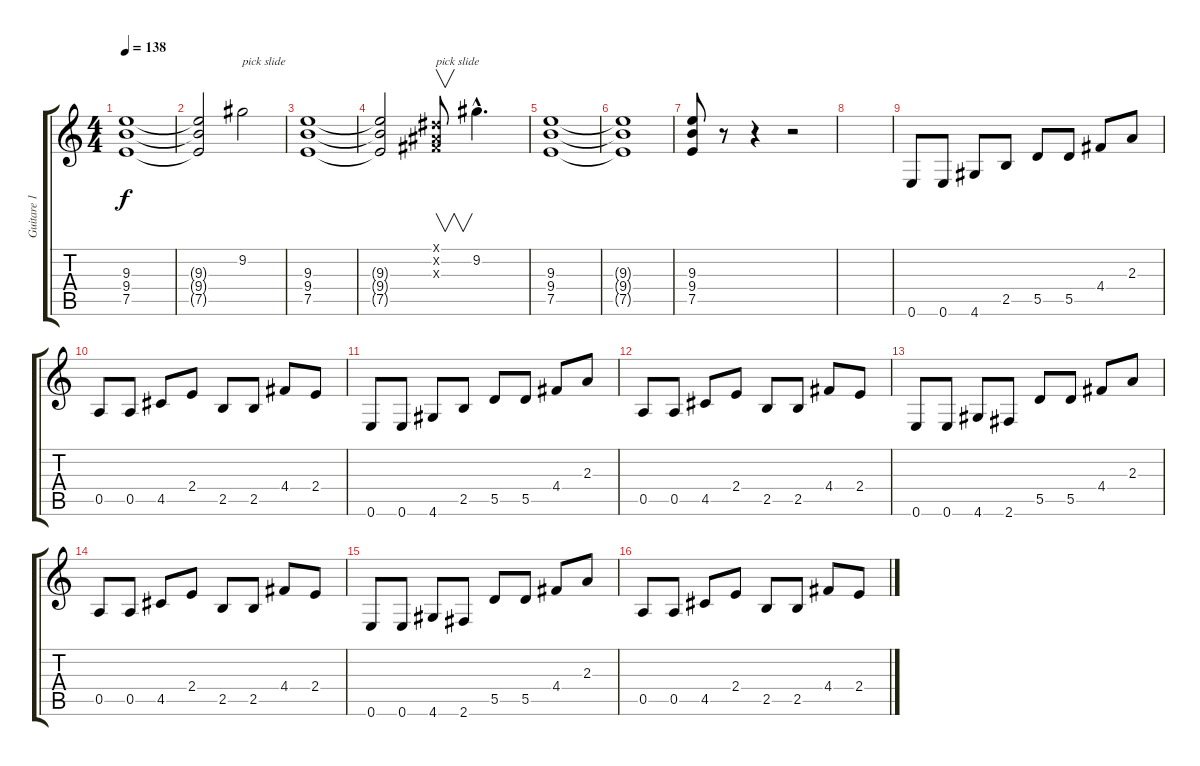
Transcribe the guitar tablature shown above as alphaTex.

\track ("Guitare 1" "Guitare 1") {instrument distortionguitar}
\staff {score tabs}
\tuning (E4 B3 G3 D3 A2 E2) {hide}
\ts (4 4)
\tempo 138
\clef g2
\ks c
(9.3 9.4 7.5).1{dy f} |
(9.3{t} 9.4{t} 7.5{t}).2 9.2.2{txt "pick slide"} |
(9.3 9.4 7.5).1 |
(9.3{t} 9.4{t} 7.5{t}).2 (-1.1{x} -1.2{x} -1.3{x}).8{v txt "pick slide"} 9.2{hac}.4{d} |
(9.3 9.4 7.5).1 |
(9.3{t} 9.4{t} 7.5{t}).1 |
(9.3 9.4 7.5).8 r.8 r.4 r.2 |
|
0.6.8 0.6.8 4.6.8 2.5.8 5.5.8 5.5.8 4.4.8 2.3.8 |
0.5.8 0.5.8 4.5.8 2.4.8 2.5.8 2.5.8 4.4.8 2.4.8 |
0.6.8 0.6.8 4.6.8 2.5.8 5.5.8 5.5.8 4.4.8 2.3.8 |
0.5.8 0.5.8 4.5.8 2.4.8 2.5.8 2.5.8 4.4.8 2.4.8 |
0.6.8 0.6.8 4.6.8 2.6.8 5.5.8 5.5.8 4.4.8 2.3.8 |
0.5.8 0.5.8 4.5.8 2.4.8 2.5.8 2.5.8 4.4.8 2.4.8 |
0.6.8 0.6.8 4.6.8 2.6.8 5.5.8 5.5.8 4.4.8 2.3.8 |
0.5.8 0.5.8 4.5.8 2.4.8 2.5.8 2.5.8 4.4.8 2.4.8
